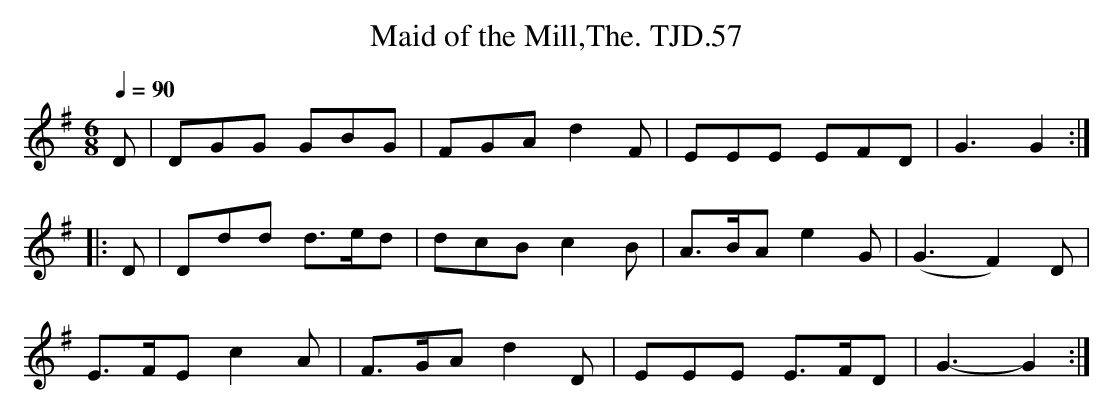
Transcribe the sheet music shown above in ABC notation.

X:1
T:Maid of the Mill,The. TJD.57
L:1/8
M:6/8
Q:1/4=90
K:G
D|DGG GBG|FGA d2F|EEE EFD|G3G2:|!
|:D|Ddd d>ed|dcBc2B|A>BAe2G|(G3F2)D|!
E>FEc2A|F>GAd2D|EEE E>FD|G3-G2:|]
